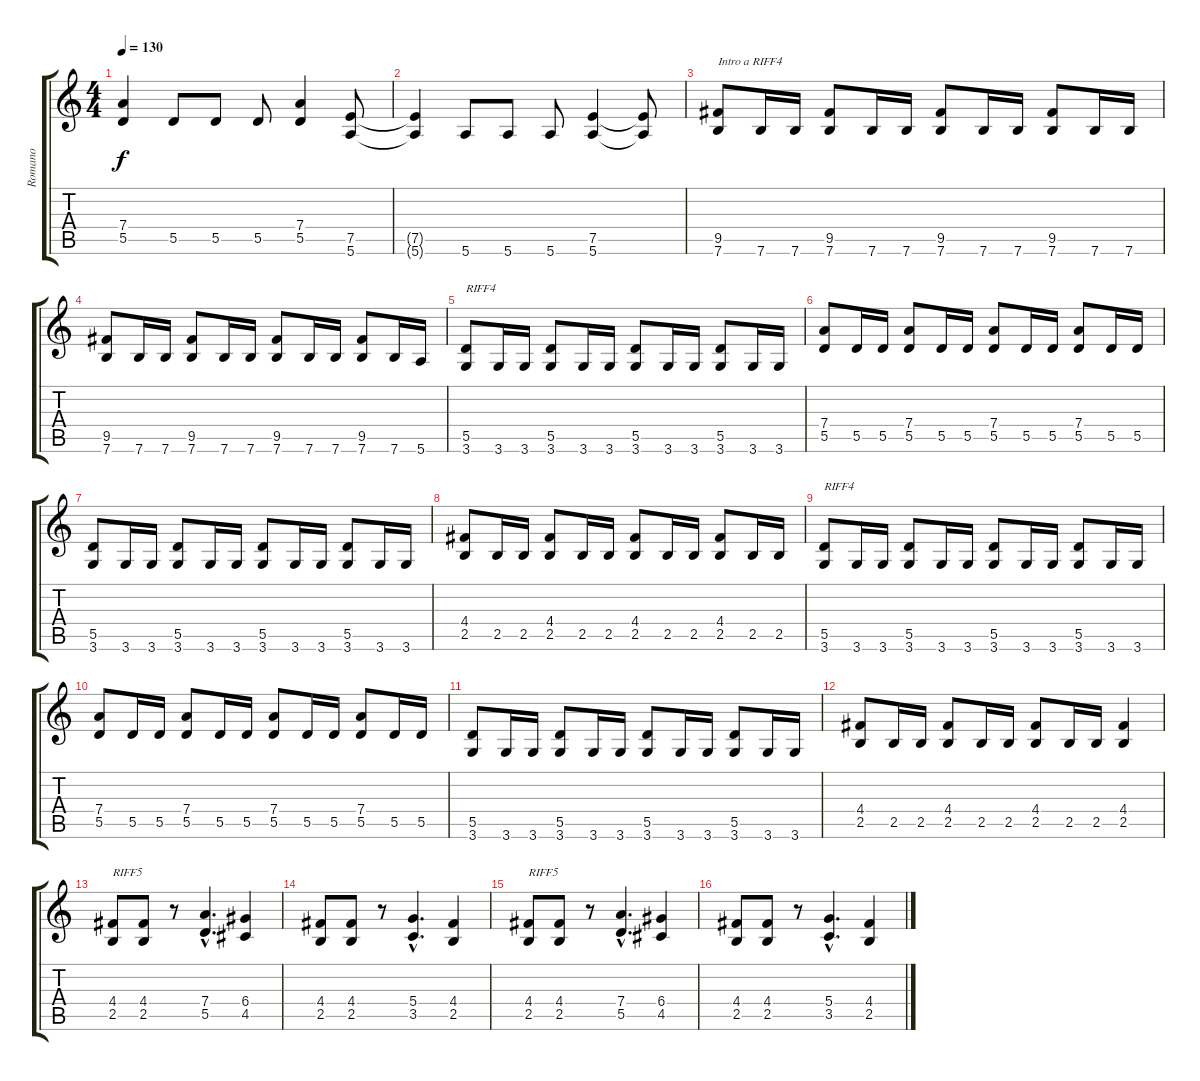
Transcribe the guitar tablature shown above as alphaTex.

\track ("Romano" "Romano") {instrument distortionguitar}
\staff {score tabs}
\tuning (E4 B3 G3 D3 A2 E2) {hide}
\ts (4 4)
\tempo 130
\clef g2
\ks c
(7.4{t} 5.5{t}).4{dy f} 5.5.8 5.5.8 5.5.8 (7.4 5.5).4 (7.5 5.6).8 |
(7.5{t} 5.6{t}).4 5.6.8 5.6.8 5.6.8 (7.5 5.6).4 (7.5{t} 5.6{t}).8 |
(9.5 7.6).8{txt "Intro a RIFF4"} 7.6.16 7.6.16 (9.5 7.6).8 7.6.16 7.6.16 (9.5 7.6).8 7.6.16 7.6.16 (9.5 7.6).8 7.6.16 7.6.16 |
(9.5 7.6).8 7.6.16 7.6.16 (9.5 7.6).8 7.6.16 7.6.16 (9.5 7.6).8 7.6.16 7.6.16 (9.5 7.6).8 7.6.16 5.6.16 |
(5.5 3.6).8{txt "RIFF4"} 3.6.16 3.6.16 (5.5 3.6).8 3.6.16 3.6.16 (5.5 3.6).8 3.6.16 3.6.16 (5.5 3.6).8 3.6.16 3.6.16 |
(7.4 5.5).8 5.5.16 5.5.16 (7.4 5.5).8 5.5.16 5.5.16 (7.4 5.5).8 5.5.16 5.5.16 (7.4 5.5).8 5.5.16 5.5.16 |
(5.5 3.6).8 3.6.16 3.6.16 (5.5 3.6).8 3.6.16 3.6.16 (5.5 3.6).8 3.6.16 3.6.16 (5.5 3.6).8 3.6.16 3.6.16 |
(4.4 2.5).8 2.5.16 2.5.16 (4.4 2.5).8 2.5.16 2.5.16 (4.4 2.5).8 2.5.16 2.5.16 (4.4 2.5).8 2.5.16 2.5.16 |
(5.5 3.6).8{txt "RIFF4"} 3.6.16 3.6.16 (5.5 3.6).8 3.6.16 3.6.16 (5.5 3.6).8 3.6.16 3.6.16 (5.5 3.6).8 3.6.16 3.6.16 |
(7.4 5.5).8 5.5.16 5.5.16 (7.4 5.5).8 5.5.16 5.5.16 (7.4 5.5).8 5.5.16 5.5.16 (7.4 5.5).8 5.5.16 5.5.16 |
(5.5 3.6).8 3.6.16 3.6.16 (5.5 3.6).8 3.6.16 3.6.16 (5.5 3.6).8 3.6.16 3.6.16 (5.5 3.6).8 3.6.16 3.6.16 |
(4.4 2.5).8 2.5.16 2.5.16 (4.4 2.5).8 2.5.16 2.5.16 (4.4 2.5).8 2.5.16 2.5.16 (4.4 2.5).4 |
(4.4 2.5).8{txt "RIFF5"} (4.4 2.5).8 r.8 (7.4{hac} 5.5{hac}).4{d} (6.4 4.5).4 |
(4.4 2.5).8 (4.4 2.5).8 r.8 (5.4{hac} 3.5{hac}).4{d} (4.4 2.5).4 |
(4.4 2.5).8{txt "RIFF5"} (4.4 2.5).8 r.8 (7.4{hac} 5.5{hac}).4{d} (6.4 4.5).4 |
(4.4 2.5).8 (4.4 2.5).8 r.8 (5.4{hac} 3.5{hac}).4{d} (4.4 2.5).4
